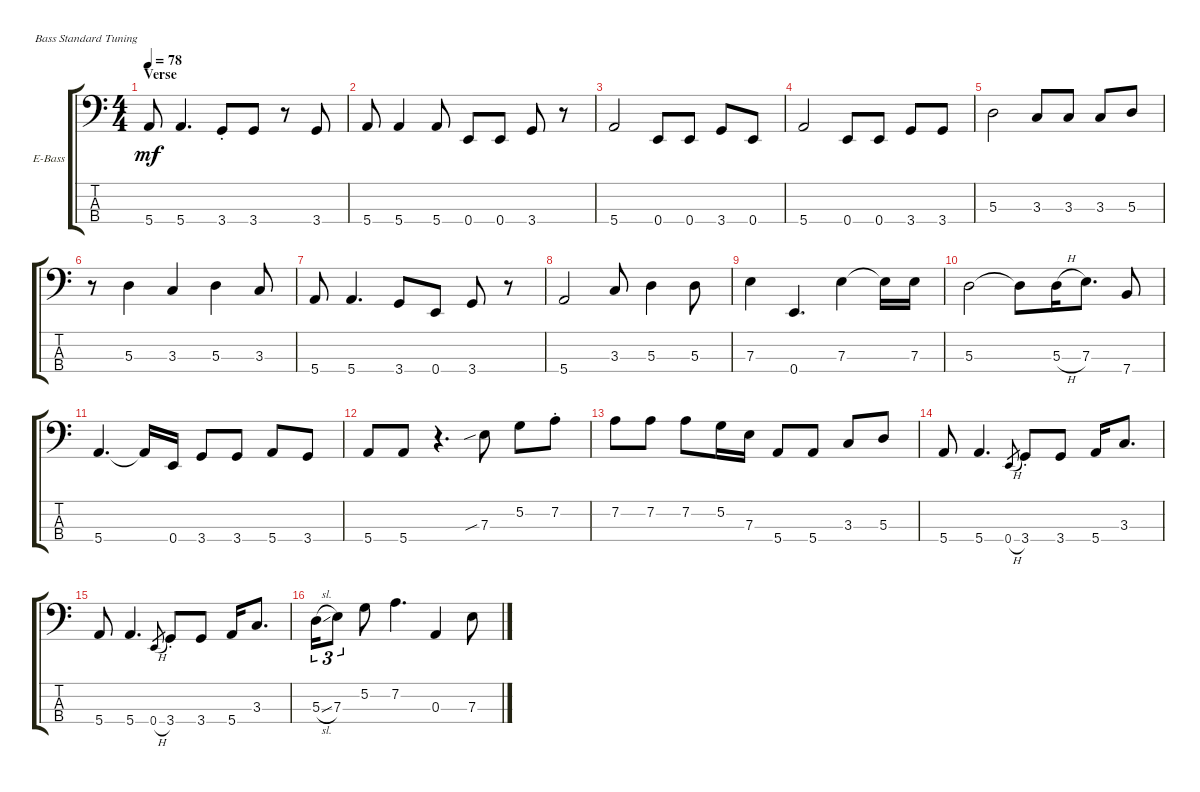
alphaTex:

\defaultSystemsLayout 4
\bracketExtendMode groupsimilarinstruments
\firstSystemTrackNameOrientation horizontal
\otherSystemsTrackNameOrientation horizontal
\track ("Electric Bass" "E-Bass") {instrument electricbassfinger}
\staff {score tabs}
\tuning (G2 D2 A1 E1)
\ts (4 4)
\section ("" "Verse")
\tempo 78
\clef f4
\ks c
5.4.8{dy mf} 5.4.4{d} 3.4{st}.8 3.4.8 r.8 3.4.8 |
5.4.8 5.4.4 5.4.8 0.4.8 0.4.8 3.4.8 r.8 |
5.4.2 0.4.8 0.4.8 3.4.8 0.4.8 |
5.4.2 0.4.8 0.4.8 3.4.8 3.4.8 |
5.3.2 3.3.8 3.3.8 3.3.8 5.3.8 |
r.8 5.3.4 3.3.4 5.3.4 3.3.8 |
5.4.8 5.4.4{d} 3.4.8 0.4.8 3.4.8 r.8 |
5.4.2 3.3.8 5.3.4 5.3.8 |
7.3.4 0.4.4{d} 7.3.4 7.3{t}.16 7.3.16 |
5.3.2 5.3{t}.8 5.3{h}.16 7.3.8{d} 7.4.8 |
5.4.4{d} 5.4{t}.16 0.4.16 3.4.8 3.4.8 5.4.8 3.4.8 |
5.4.8 5.4.8 r.4{d} 7.3{sib}.8 5.2.8 7.2{st}.8 |
7.2.8 7.2.8 7.2.8 5.2.16 7.3.16 5.4.8 5.4.8 3.3.8 5.3.8 |
5.4.8 5.4.4{d} 0.4{h}.8{gr} 3.4{st}.8 3.4.8 5.4.16 3.3.8{d} |
5.4.8 5.4.4{d} 0.4{h}.8{gr} 3.4{st}.8 3.4.8 5.4.16 3.3.8{d} |
5.3{sl}.16{tu (3 2)} 7.3.8{tu (3 2)} 5.2.8 7.2.4{d} 0.3.4 7.3.8
